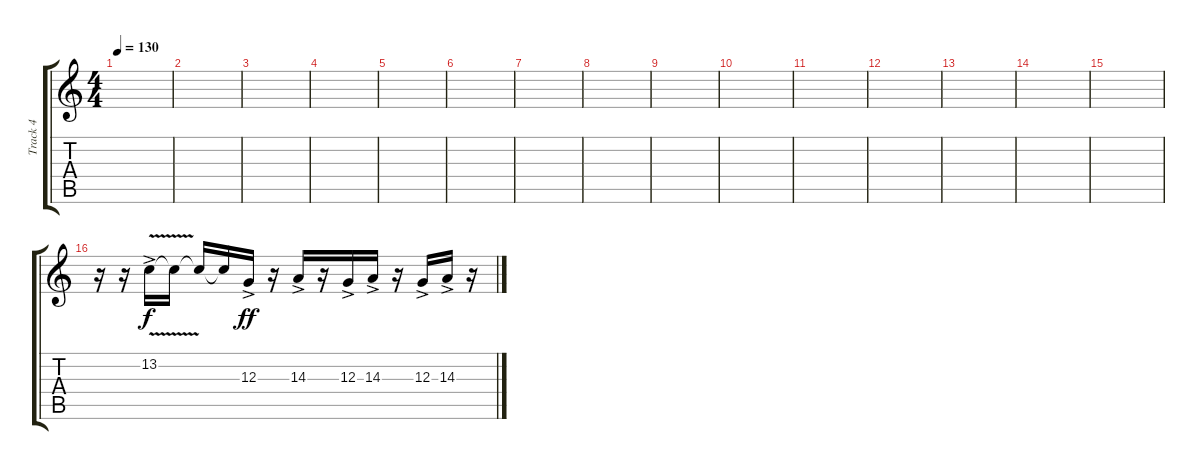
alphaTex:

\track ("Track 4" "Track 4") {instrument flute}
\staff {score tabs}
\tuning (E4 B3 G3 D3 A2 E2) {hide}
\ts (4 4)
\tempo 130
\clef g2
\ks c
|
|
|
|
|
|
|
|
|
|
|
|
|
|
|
r.16 r.16 13.2{v ac}.16 13.2{t}.16{dy f} 13.2{t}.16 13.2{t}.16 12.3{ac}.16{dy ff} r.16 14.3{ac}.16 r.16 12.3{ac}.16 14.3{ac}.16 r.16 12.3{ac}.16 14.3{ac}.16 r.16
